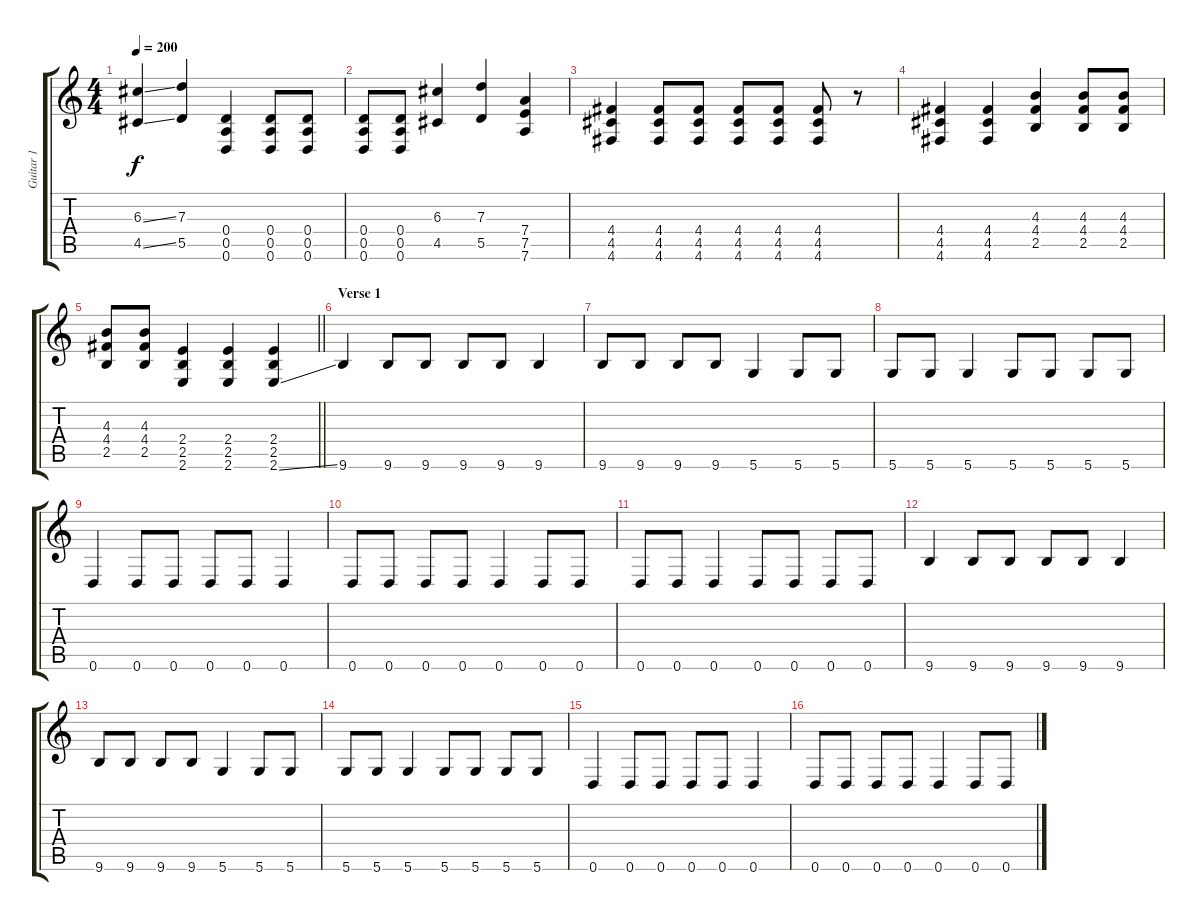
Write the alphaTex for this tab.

\track ("Guitar 1" "Guitar 1") {instrument distortionguitar}
\staff {score tabs}
\tuning (E4 B3 G3 D3 A2 D2) {hide}
\ts (4 4)
\tempo 200
\clef g2
\ks c
(6.3{ss} 4.5{ss}).4{dy f} (7.3 5.5).4 (0.4 0.5 0.6).4 (0.4 0.5 0.6).8 (0.4 0.5 0.6).8 |
(0.4 0.5 0.6).8 (0.4 0.5 0.6).8 (6.3 4.5).4 (7.3 5.5).4 (7.4 7.5 7.6).4 |
(4.4 4.5 4.6).4 (4.4 4.5 4.6).8 (4.4 4.5 4.6).8 (4.4 4.5 4.6).8 (4.4 4.5 4.6).8 (4.4 4.5 4.6).8 r.8 |
(4.4 4.5 4.6).4 (4.4 4.5 4.6).4 (4.3 4.4 2.5).4 (4.3 4.4 2.5).8 (4.3 4.4 2.5).8 |
\barLineRight lightlight
(4.3 4.4 2.5).8 (4.3 4.4 2.5).8 (2.4 2.5 2.6).4 (2.4 2.5 2.6).4 (2.4 2.5 2.6{ss}).4 |
\section ("" "Verse 1")
9.6.4{balance 8} 9.6.8 9.6.8 9.6.8 9.6.8 9.6.4 |
9.6.8 9.6.8 9.6.8 9.6.8 5.6.4 5.6.8 5.6.8 |
5.6.8 5.6.8 5.6.4 5.6.8 5.6.8 5.6.8 5.6.8 |
0.6.4 0.6.8 0.6.8 0.6.8 0.6.8 0.6.4 |
0.6.8 0.6.8 0.6.8 0.6.8 0.6.4 0.6.8 0.6.8 |
0.6.8 0.6.8 0.6.4 0.6.8 0.6.8 0.6.8 0.6.8 |
9.6.4 9.6.8 9.6.8 9.6.8 9.6.8 9.6.4 |
9.6.8 9.6.8 9.6.8 9.6.8 5.6.4 5.6.8 5.6.8 |
5.6.8 5.6.8 5.6.4 5.6.8 5.6.8 5.6.8 5.6.8 |
0.6.4 0.6.8 0.6.8 0.6.8 0.6.8 0.6.4 |
0.6.8 0.6.8 0.6.8 0.6.8 0.6.4 0.6.8 0.6.8
